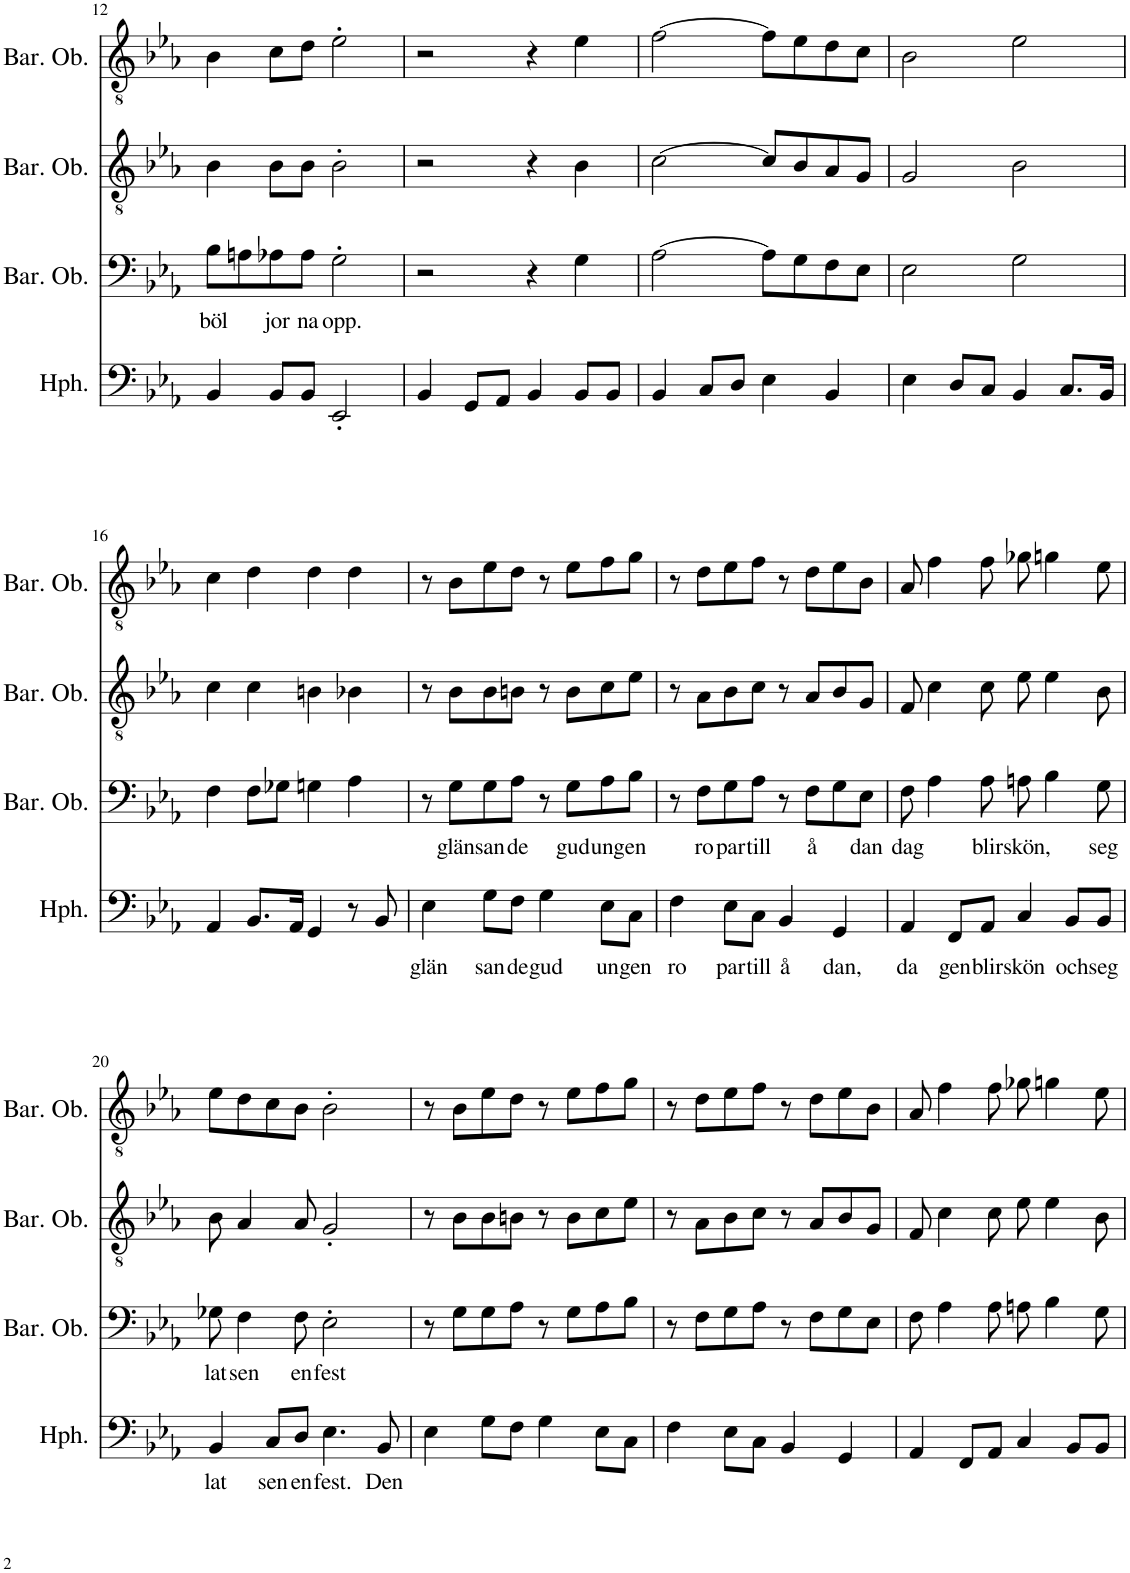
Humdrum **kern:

**kern	**text	**kern	**text	**kern	**kern
*part4	*part4	*part3	*part3	*part2	*part1
*staff4	*staff4	*staff3	*staff3	*staff2	*staff1
*I"Heckelphone, B2	*	*I"Baritone Oboe, B1	*	*I"Baritone Oboe, T2	*I"Baritone Oboe, T1
*I'Hph.	*	*I'Bar. Ob.	*	*I'Bar. Ob.	*I'Bar. Ob.
!!LO:PB:g=z
*clefF4	*	*clefF4	*	*clefGv2	*clefGv2
*k[b-e-a-]	*	*k[b-e-a-]	*	*k[b-e-a-]	*k[b-e-a-]
*M4/4	*	*M4/4	*	*M4/4	*M4/4
=12	=12	=12	=12	=12	=12
!	!	!	!LO:LY:b	!	!
4BB-/	.	8B-\L	böl	4B-\	4B-\
.	.	8An\	.	.	.
!	!	!	!LO:LY:b	!	!
8BB-/L	.	8A-X\	jor	8B-\L	8c\L
!	!	!	!LO:LY:b	!	!
8BB-/J	.	8A-\J	na	8B-\J	8d\J
!	!	!	!LO:LY:b	!	!
2EE-'/	.	2G'\	opp.	2B-'\	2e-'\
=13	=13	=13	=13	=13	=13
4BB-/	.	2r	.	2r	2r
8GG/L	.	.	.	.	.
8AA-/J	.	.	.	.	.
4BB-/	.	4r	.	4r	4r
8BB-/L	.	4G\	.	4B-\	4e-\
8BB-/J	.	.	.	.	.
=14	=14	=14	=14	=14	=14
4BB-/	.	[2A-\	.	[2c\	[2f\
8C/L	.	.	.	.	.
8D/J	.	.	.	.	.
4E-\	.	8A-\L]	.	8c/L]	8f\L]
.	.	8G\	.	8B-/	8e-\
4BB-/	.	8F\	.	8A-/	8d\
.	.	8E-\J	.	8G/J	8c\J
=15	=15	=15	=15	=15	=15
4E-\	.	2E-\	.	2G/	2B-\
8D/L	.	.	.	.	.
8C/J	.	.	.	.	.
4BB-/	.	2G\	.	2B-\	2e-\
8.C/L	.	.	.	.	.
16BB-/Jk	.	.	.	.	.
!!LO:LB:g=z
=16	=16	=16	=16	=16	=16
4AA-/	.	4F\	.	4c\	4c\
8.BB-/L	.	8F\L	.	4c\	4d\
.	.	8G-X\J	.	.	.
16AA-/Jk	.	.	.	.	.
4GG/	.	4Gn\	.	4Bn\	4d\
8r	.	4A-\	.	4B-X\	4d\
8BB-/	.	.	.	.	.
=17	=17	=17	=17	=17	=17
!	!LO:LY:b	!	!	!	!
4E-\	glän	8r	.	8r	8r
!	!	!	!LO:LY:b	!	!
.	.	8G\L	glän	8B-\L	8B-\L
!	!LO:LY:b	!	!LO:LY:b	!	!
8G\L	san	8G\	san	8B-\	8e-\
!	!LO:LY:b	!	!LO:LY:b	!	!
8F\J	de	8A-\J	de	8Bn\J	8d\J
!	!LO:LY:b	!	!	!	!
4G\	gud	8r	.	8r	8r
!	!	!	!LO:LY:b	!	!
.	.	8G\L	gud	8B\L	8e-\L
!	!LO:LY:b	!	!LO:LY:b	!	!
8E-\L	un	8A-\	ung	8c\	8f\
!	!LO:LY:b	!	!LO:LY:b	!	!
8C\J	gen	8B-\J	en	8e-\J	8g\J
=18	=18	=18	=18	=18	=18
!	!LO:LY:b	!	!	!	!
4F\	ro	8r	.	8r	8r
!	!	!	!LO:LY:b	!	!
.	.	8F\L	ro	8A-\L	8d\L
!	!LO:LY:b	!	!LO:LY:b	!	!
8E-\L	par	8G\	par	8B-\	8e-\
!	!LO:LY:b	!	!LO:LY:b	!	!
8C\J	till	8A-\J	till	8c\J	8f\J
!	!LO:LY:b	!	!	!	!
4BB-/	å	8r	.	8r	8r
!	!	!	!LO:LY:b	!	!
.	.	8F\L	å	8A-/L	8d\L
!	!LO:LY:b	!	!	!	!
4GG/	dan,	8G\	.	8B-/	8e-\
!	!	!	!LO:LY:b	!	!
.	.	8E-\J	dan	8G/J	8B-\J
=19	=19	=19	=19	=19	=19
!	!LO:LY:b	!	!LO:LY:b	!	!
4AA-/	da	8F\	dag	8F/	8A-/
.	.	4A-\	.	4c\	4f\
!	!LO:LY:b	!	!	!	!
8FF/L	gen	.	.	.	.
!	!LO:LY:b	!	!LO:LY:b	!	!
8AA-/J	blir	8A-\	blir	8c\	8f\
!	!LO:LY:b	!	!LO:LY:b	!	!
4C/	skön	8An\	skön,	8e-\	8g-X\
.	.	4B-\	.	4e-\	4gn\
!	!LO:LY:b	!	!	!	!
8BB-/L	och	.	.	.	.
!	!LO:LY:b	!	!LO:LY:b	!	!
8BB-/J	seg	8G\	seg	8B-\	8e-\
!!LO:LB:g=z
=20	=20	=20	=20	=20	=20
!	!LO:LY:b	!	!LO:LY:b	!	!
4BB-/	lat	8G-X\	lat	8B-\	8e-\L
!	!	!	!LO:LY:b	!	!
.	.	4F\	sen	4A-/	8d\
!	!LO:LY:b	!	!	!	!
8C/L	sen	.	.	.	8c\
!	!LO:LY:b	!	!LO:LY:b	!	!
8D/J	en	8F\	en	8A-/	8B-\J
!	!LO:LY:b	!	!LO:LY:b	!	!
4.E-\	fest.	2E-'\	fest	2G'/	2B-'\
!	!LO:LY:b	!	!	!	!
8BB-/	Den	.	.	.	.
=21	=21	=21	=21	=21	=21
4E-\	.	8r	.	8r	8r
.	.	8G\L	.	8B-\L	8B-\L
8G\L	.	8G\	.	8B-\	8e-\
8F\J	.	8A-\J	.	8Bn\J	8d\J
4G\	.	8r	.	8r	8r
.	.	8G\L	.	8B\L	8e-\L
8E-\L	.	8A-\	.	8c\	8f\
8C\J	.	8B-\J	.	8e-\J	8g\J
=22	=22	=22	=22	=22	=22
4F\	.	8r	.	8r	8r
.	.	8F\L	.	8A-\L	8d\L
8E-\L	.	8G\	.	8B-\	8e-\
8C\J	.	8A-\J	.	8c\J	8f\J
4BB-/	.	8r	.	8r	8r
.	.	8F\L	.	8A-/L	8d\L
4GG/	.	8G\	.	8B-/	8e-\
.	.	8E-\J	.	8G/J	8B-\J
=23	=23	=23	=23	=23	=23
4AA-/	.	8F\	.	8F/	8A-/
.	.	4A-\	.	4c\	4f\
8FF/L	.	.	.	.	.
8AA-/J	.	8A-\	.	8c\	8f\
4C/	.	8An\	.	8e-\	8g-X\
.	.	4B-\	.	4e-\	4gn\
8BB-/L	.	.	.	.	.
8BB-/J	.	8G\	.	8B-\	8e-\
=	=	=	=	=	=
*-	*-	*-	*-	*-	*-
